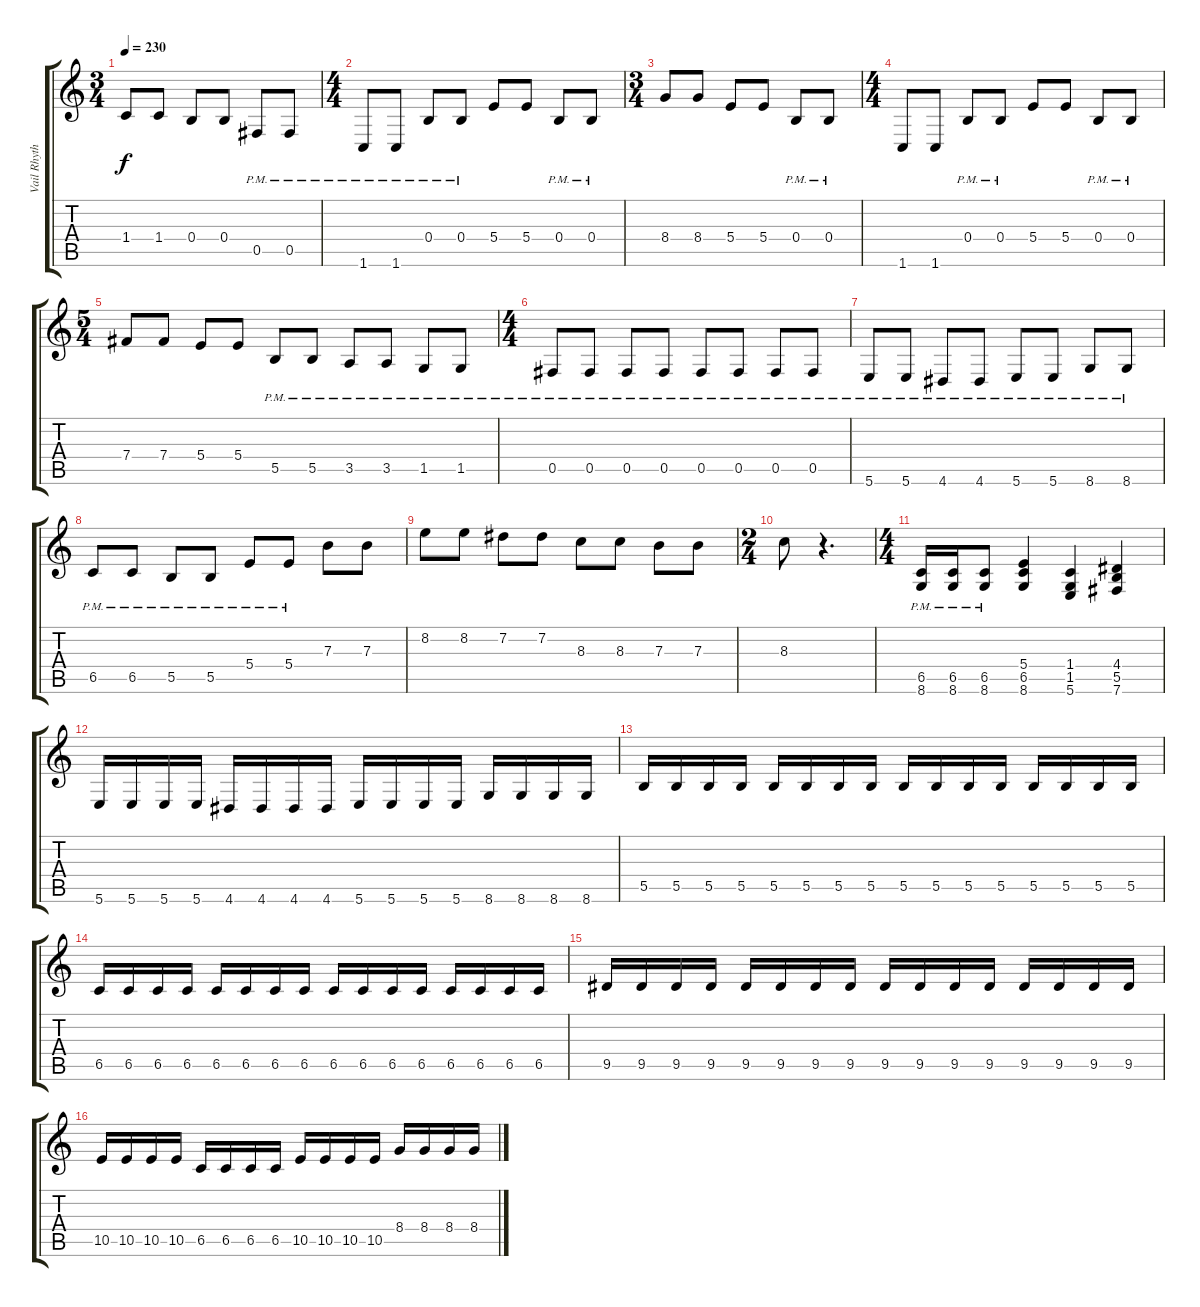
\track ("Vail Rhythm" "Vail Rhyth") {instrument overdrivenguitar}
\staff {score tabs}
\tuning (Db4 Ab3 E3 B2 Gb2 B1) {hide}
\ts (3 4)
\tempo 230
\clef g2
\ks c
1.4.8{dy f} 1.4.8 0.4.8 0.4.8 0.5{pm}.8 0.5{pm}.8 |
\ts (4 4)
1.6{pm}.8 1.6{pm}.8 0.4{pm}.8 0.4{pm}.8 5.4.8 5.4.8 0.4{pm}.8 0.4{pm}.8 |
\ts (3 4)
8.4.8 8.4.8 5.4.8 5.4.8 0.4{pm}.8 0.4{pm}.8 |
\ts (4 4)
1.6.8 1.6.8 0.4{pm}.8 0.4{pm}.8 5.4.8 5.4.8 0.4{pm}.8 0.4{pm}.8 |
\ts (5 4)
7.4.8 7.4.8 5.4.8 5.4.8 5.5{pm}.8 5.5{pm}.8 3.5{pm}.8 3.5{pm}.8 1.5{pm}.8 1.5{pm}.8 |
\ts (4 4)
0.5{pm}.8 0.5{pm}.8 0.5{pm}.8 0.5{pm}.8 0.5{pm}.8 0.5{pm}.8 0.5{pm}.8 0.5{pm}.8 |
5.6{pm}.8 5.6{pm}.8 4.6{pm}.8 4.6{pm}.8 5.6{pm}.8 5.6{pm}.8 8.6{pm}.8 8.6{pm}.8 |
6.5{pm}.8 6.5{pm}.8 5.5{pm}.8 5.5{pm}.8 5.4{pm}.8 5.4{pm}.8 7.3.8 7.3.8 |
8.2.8 8.2.8 7.2.8 7.2.8 8.3.8 8.3.8 7.3.8 7.3.8 |
\ts (2 4)
8.3.8 r.4{d} |
\ts (4 4)
(6.5{pm} 8.6{pm}).16 (6.5{pm} 8.6{pm}).16 (6.5{pm} 8.6{pm}).8 (5.4 6.5 8.6).4 (1.4 1.5 5.6).4 (4.4 5.5 7.6).4 |
5.6.16 5.6.16 5.6.16 5.6.16 4.6.16 4.6.16 4.6.16 4.6.16 5.6.16 5.6.16 5.6.16 5.6.16 8.6.16 8.6.16 8.6.16 8.6.16 |
5.5.16 5.5.16 5.5.16 5.5.16 5.5.16 5.5.16 5.5.16 5.5.16 5.5.16 5.5.16 5.5.16 5.5.16 5.5.16 5.5.16 5.5.16 5.5.16 |
6.5.16 6.5.16 6.5.16 6.5.16 6.5.16 6.5.16 6.5.16 6.5.16 6.5.16 6.5.16 6.5.16 6.5.16 6.5.16 6.5.16 6.5.16 6.5.16 |
9.5.16 9.5.16 9.5.16 9.5.16 9.5.16 9.5.16 9.5.16 9.5.16 9.5.16 9.5.16 9.5.16 9.5.16 9.5.16 9.5.16 9.5.16 9.5.16 |
10.5.16 10.5.16 10.5.16 10.5.16 6.5.16 6.5.16 6.5.16 6.5.16 10.5.16 10.5.16 10.5.16 10.5.16 8.4.16 8.4.16 8.4.16 8.4.16
